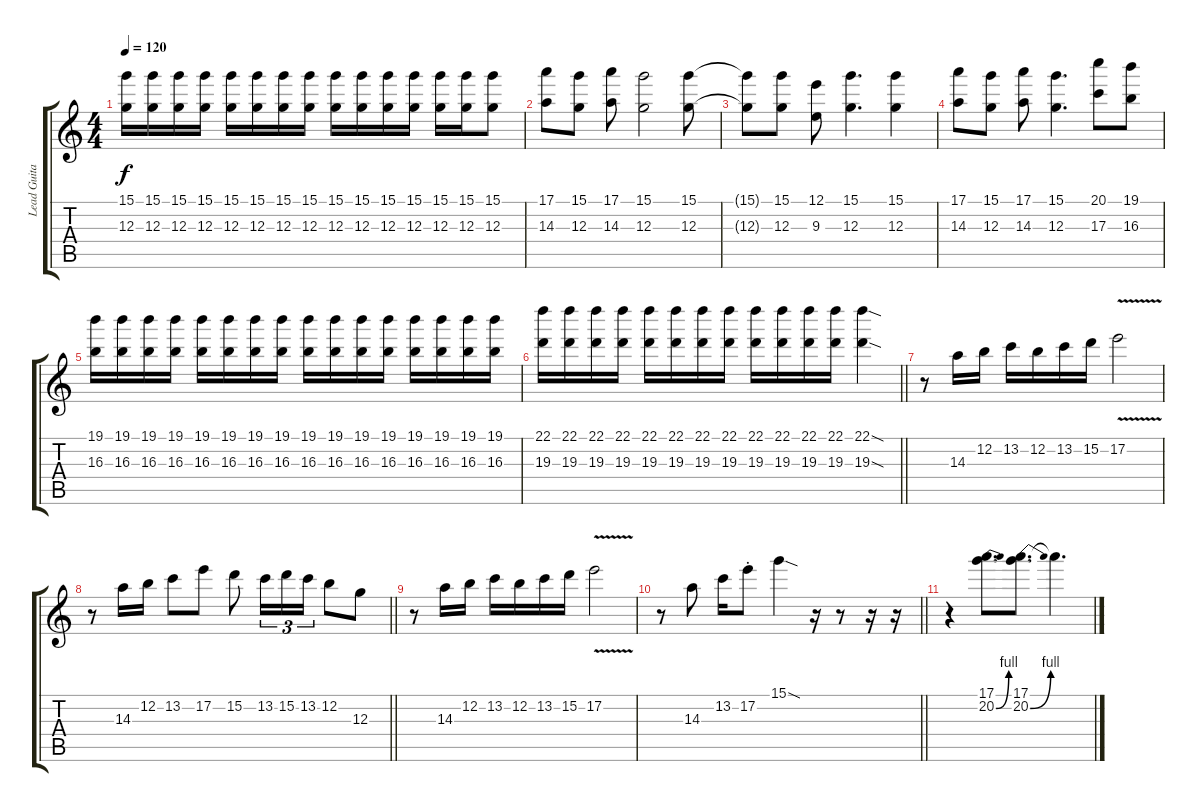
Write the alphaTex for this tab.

\track ("Lead Guitar" "Lead Guita") {instrument overdrivenguitar}
\staff {score tabs}
\tuning (E4 B3 G3 D3 A2 E2) {hide}
\ts (4 4)
\tempo 120
\clef g2
\ks c
(15.1 12.3).16{dy f} (15.1 12.3).16 (15.1 12.3).16 (15.1 12.3).16 (15.1 12.3).16 (15.1 12.3).16 (15.1 12.3).16 (15.1 12.3).16 (15.1 12.3).16 (15.1 12.3).16 (15.1 12.3).16 (15.1 12.3).16 (15.1 12.3).16 (15.1 12.3).16 (15.1 12.3).8 |
(17.1 14.3).8 (15.1 12.3).8 (17.1 14.3).8 (15.1 12.3).2 (15.1 12.3).8 |
(15.1{t} 12.3{t}).8 (15.1 12.3).8 (12.1 9.3).8 (15.1 12.3).4{d} (15.1 12.3).4 |
(17.1 14.3).8 (15.1 12.3).8 (17.1 14.3).8 (15.1 12.3).4{d} (20.1 17.3).8 (19.1 16.3).8 |
(19.1 16.3).16 (19.1 16.3).16 (19.1 16.3).16 (19.1 16.3).16 (19.1 16.3).16 (19.1 16.3).16 (19.1 16.3).16 (19.1 16.3).16 (19.1 16.3).16 (19.1 16.3).16 (19.1 16.3).16 (19.1 16.3).16 (19.1 16.3).16 (19.1 16.3).16 (19.1 16.3).16 (19.1 16.3).16 |
\barLineRight lightlight
(22.1 19.3).16 (22.1 19.3).16 (22.1 19.3).16 (22.1 19.3).16 (22.1 19.3).16 (22.1 19.3).16 (22.1 19.3).16 (22.1 19.3).16 (22.1 19.3).16 (22.1 19.3).16 (22.1 19.3).16 (22.1 19.3).16 (22.1{sod} 19.3{sod}).4 |
r.8 14.3.16 12.2.16 13.2.16 12.2.16 13.2.16 15.2.16 17.2{v}.2 |
\barLineRight lightlight
r.8 14.3.16 12.2.16 13.2.8 17.2.8 15.2.8 13.2.16{tu (3 2)} 15.2.16{tu (3 2)} 13.2.16{tu (3 2)} 12.2.8 12.3.8 |
r.8 14.3.16 12.2.16 13.2.16 12.2.16 13.2.16 15.2.16 17.2{v}.2 |
\barLineRight lightlight
r.8 14.3.8 13.2.16 17.2{st}.8 15.1{sod}.4 r.16 r.8 r.16 r.16 |
r.4 (17.1 20.2{be (bend 0 0 60 4)}).8{d} (17.1 20.2{be (bend 0 0 60 4)}).8{d} 17.1{t}.4{d}
